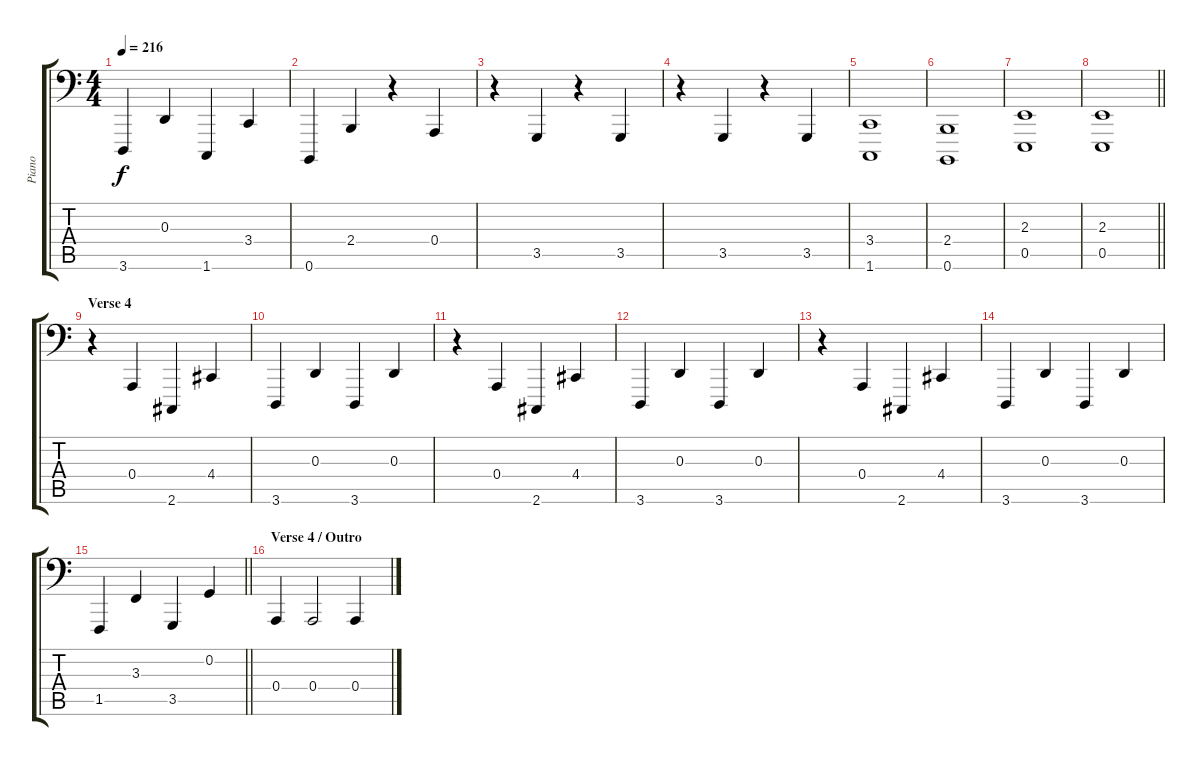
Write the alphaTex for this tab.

\track ("Piano" "Piano") {instrument acousticgrandpiano}
\staff {score tabs}
\tuning (C3 G2 D2 A1 E1 B0) {hide}
\ts (4 4)
\tempo 216
\clef f4
\ks c
3.6.4{dy f} 0.3.4 1.6.4 3.4.4 |
0.6.4 2.4.4 r.4 0.4.4 |
r.4 3.5.4 r.4 3.5.4 |
r.4 3.5.4 r.4 3.5.4 |
(3.4 1.6).1 |
(2.4 0.6).1 |
(2.3 0.5).1 |
\barLineRight lightlight
(2.3 0.5).1 |
\section ("" "Verse 4")
r.4 0.4.4 2.6.4 4.4.4 |
3.6.4 0.3.4 3.6.4 0.3.4 |
r.4 0.4.4 2.6.4 4.4.4 |
3.6.4 0.3.4 3.6.4 0.3.4 |
r.4 0.4.4 2.6.4 4.4.4 |
3.6.4 0.3.4 3.6.4 0.3.4 |
\barLineRight lightlight
1.5.4 3.3.4 3.5.4 0.2.4 |
\section ("" "Verse 4 / Outro")
0.4.4 0.4.2 0.4.4
